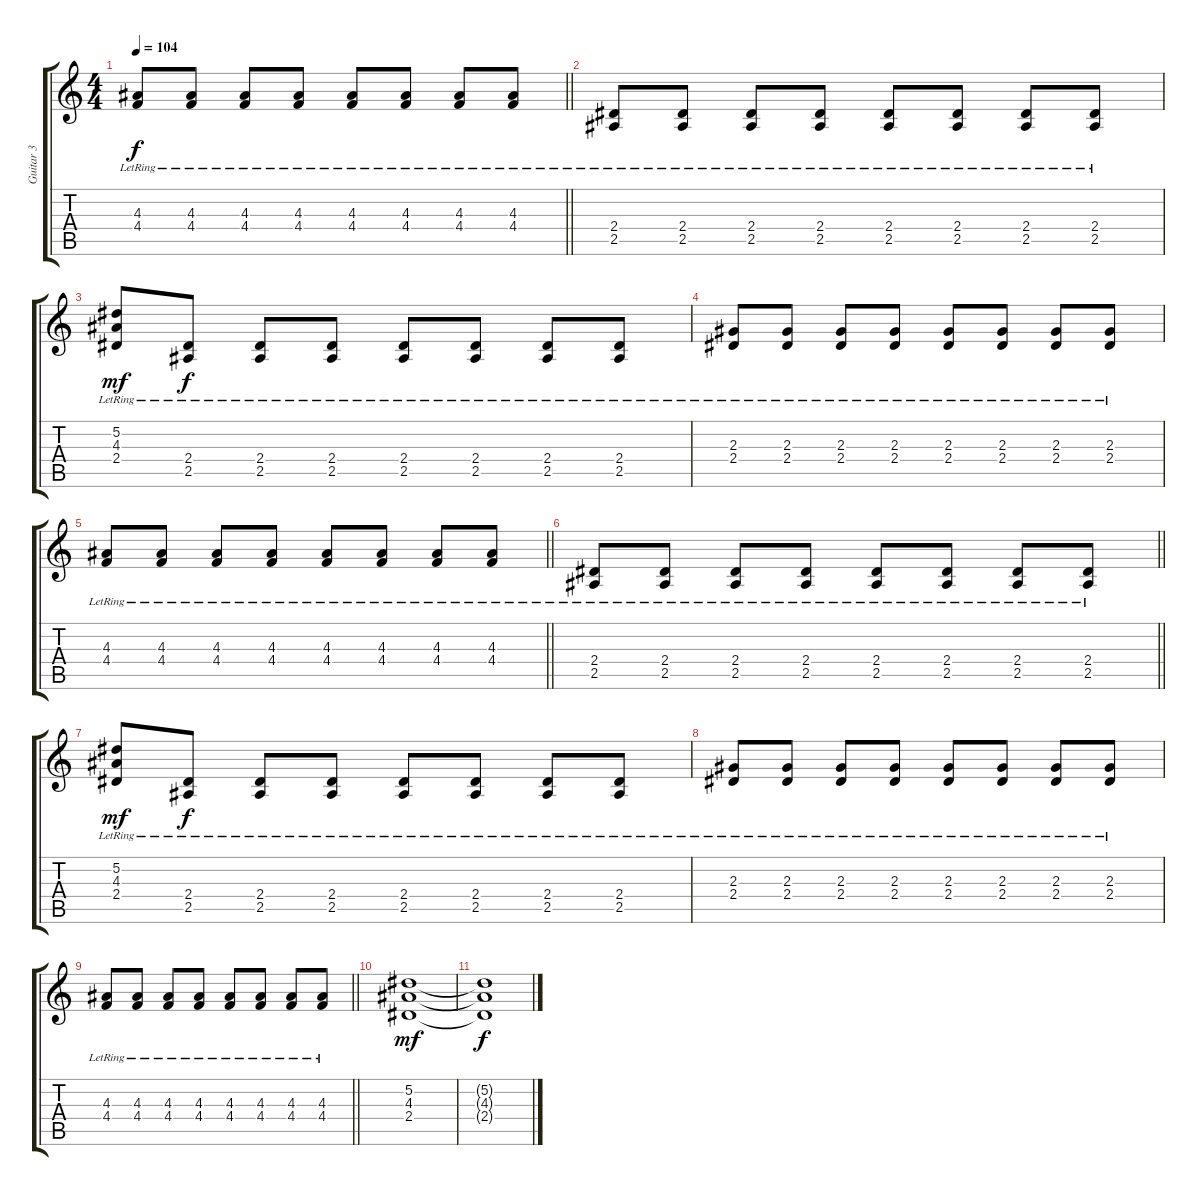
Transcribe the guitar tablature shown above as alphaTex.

\track ("Guitar 3" "Guitar 3") {instrument electricguitarjazz}
\staff {score tabs}
\tuning (Eb4 Bb3 Gb3 Db3 Ab2 Eb2) {hide}
\ts (4 4)
\tempo 104
\clef g2
\barLineRight lightlight
\ks c
(4.3{lr} 4.4{lr}).8{dy f} (4.3{lr} 4.4{lr}).8 (4.3{lr} 4.4{lr}).8 (4.3{lr} 4.4{lr}).8 (4.3{lr} 4.4{lr}).8 (4.3{lr} 4.4{lr}).8 (4.3{lr} 4.4{lr}).8 (4.3{lr} 4.4{lr}).8 |
\section ("" "")
(2.4{lr} 2.5{lr}).8 (2.4{lr} 2.5{lr}).8 (2.4{lr} 2.5{lr}).8 (2.4{lr} 2.5{lr}).8 (2.4{lr} 2.5{lr}).8 (2.4{lr} 2.5{lr}).8 (2.4{lr} 2.5{lr}).8 (2.4{lr} 2.5{lr}).8 |
(5.2{lr} 4.3{lr} 2.4{lr}).8{dy mf} (2.4{lr} 2.5{lr}).8{dy f} (2.4{lr} 2.5{lr}).8 (2.4{lr} 2.5{lr}).8 (2.4{lr} 2.5{lr}).8 (2.4{lr} 2.5{lr}).8 (2.4{lr} 2.5{lr}).8 (2.4{lr} 2.5{lr}).8 |
(2.3{lr} 2.4{lr}).8 (2.3{lr} 2.4{lr}).8 (2.3{lr} 2.4{lr}).8 (2.3{lr} 2.4{lr}).8 (2.3{lr} 2.4{lr}).8 (2.3{lr} 2.4{lr}).8 (2.3{lr} 2.4{lr}).8 (2.3{lr} 2.4{lr}).8 |
\barLineRight lightlight
(4.3{lr} 4.4{lr}).8 (4.3{lr} 4.4{lr}).8 (4.3{lr} 4.4{lr}).8 (4.3{lr} 4.4{lr}).8 (4.3{lr} 4.4{lr}).8 (4.3{lr} 4.4{lr}).8 (4.3{lr} 4.4{lr}).8 (4.3{lr} 4.4{lr}).8 |
\barLineRight lightlight
(2.4{lr} 2.5{lr}).8 (2.4{lr} 2.5{lr}).8 (2.4{lr} 2.5{lr}).8 (2.4{lr} 2.5{lr}).8 (2.4{lr} 2.5{lr}).8 (2.4{lr} 2.5{lr}).8 (2.4{lr} 2.5{lr}).8 (2.4{lr} 2.5{lr}).8 |
\section ("" "")
(5.2{lr} 4.3{lr} 2.4{lr}).8{dy mf} (2.4{lr} 2.5{lr}).8{dy f} (2.4{lr} 2.5{lr}).8 (2.4{lr} 2.5{lr}).8 (2.4{lr} 2.5{lr}).8 (2.4{lr} 2.5{lr}).8 (2.4{lr} 2.5{lr}).8 (2.4{lr} 2.5{lr}).8 |
(2.3{lr} 2.4{lr}).8 (2.3{lr} 2.4{lr}).8 (2.3{lr} 2.4{lr}).8 (2.3{lr} 2.4{lr}).8 (2.3{lr} 2.4{lr}).8 (2.3{lr} 2.4{lr}).8 (2.3{lr} 2.4{lr}).8 (2.3{lr} 2.4{lr}).8 |
\barLineRight lightlight
(4.3{lr} 4.4{lr}).8 (4.3{lr} 4.4{lr}).8 (4.3{lr} 4.4{lr}).8 (4.3{lr} 4.4{lr}).8 (4.3{lr} 4.4{lr}).8 (4.3{lr} 4.4{lr}).8 (4.3{lr} 4.4{lr}).8 (4.3{lr} 4.4{lr}).8 |
\section ("" "")
(5.2 4.3 2.4).1{dy mf} |
(5.2{t} 4.3{t} 2.4{t}).1{dy f}
